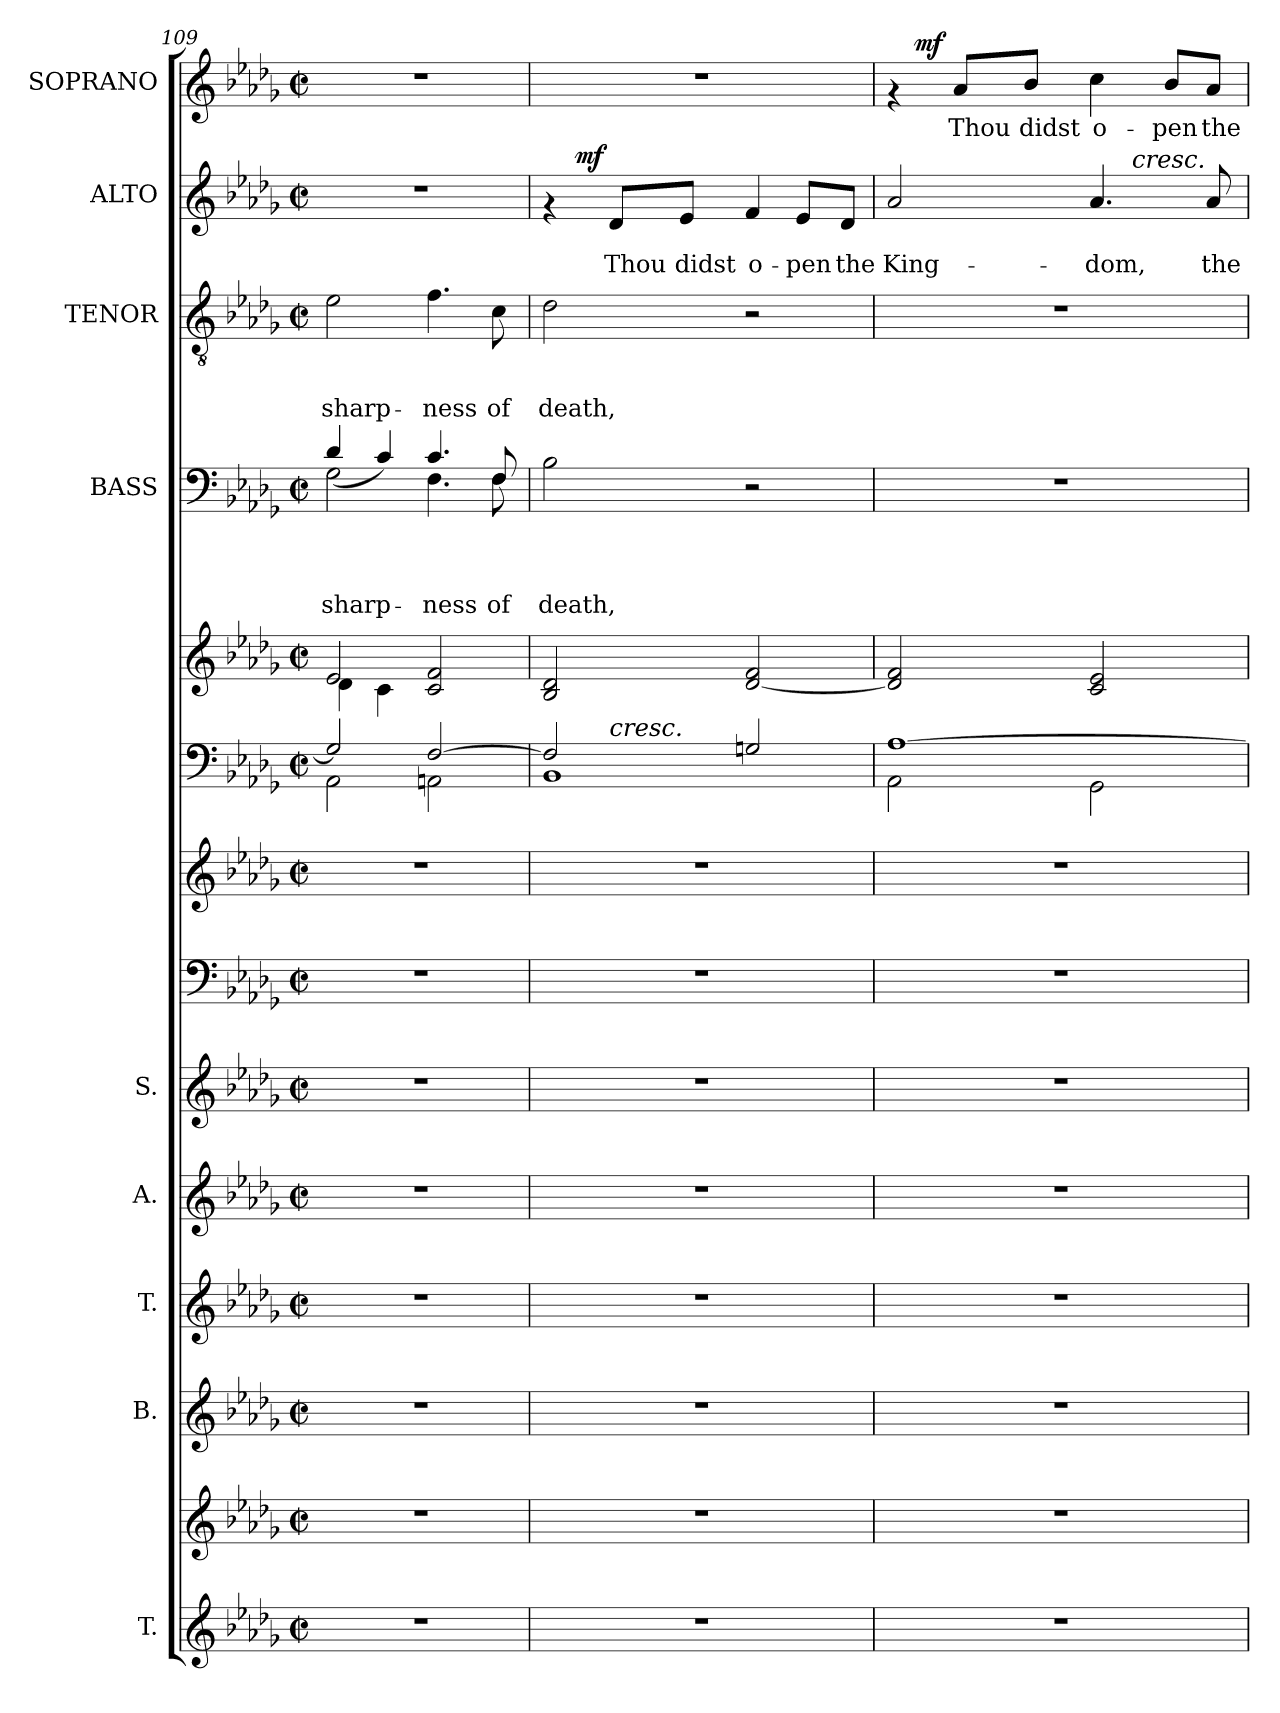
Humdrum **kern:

**kern	**kern	**kern	**kern	**kern	**kern	**kern	**kern	**kern	**kern	**kern	**text	**text	**text	**text	**kern	**text	**text	**text	**kern	**text	**text	**dynam	**kern	**text	**dynam
*part13	*part13	*part12	*part11	*part10	*part9	*part8	*part7	*part6	*part5	*part4	*part4	*part4	*part4	*part4	*part3	*part3	*part3	*part3	*part2	*part2	*part2	*part2	*part1	*part1	*part1
*staff14	*staff13	*staff12	*staff11	*staff10	*staff9	*staff8	*staff7	*staff6	*staff5	*staff4	*staff4	*staff4	*staff4	*staff4	*staff3	*staff3	*staff3	*staff3	*staff2	*staff2	*staff2	*staff2	*staff1	*staff1	*staff1
*I"T.	*	*I"B.	*I"T.	*I"A.	*I"S.	*	*	*	*	*I"BASS	*	*	*	*	*I"TENOR	*	*	*	*I"ALTO	*	*	*	*I"SOPRANO	*	*
*	*	*	*	*	*	*	*	*	*	*I'B.	*	*	*	*	*I'T.	*	*	*	*I'A.	*	*	*	*I'S.	*	*
*clefG2	*clefG2	*clefG2	*clefG2	*clefG2	*clefG2	*clefF4	*clefG2	*clefF4	*clefG2	*clefF4	*	*	*	*	*clefGv2	*	*	*	*clefG2	*	*	*	*clefG2	*	*
*k[b-e-a-d-g-]	*k[b-e-a-d-g-]	*k[b-e-a-d-g-]	*k[b-e-a-d-g-]	*k[b-e-a-d-g-]	*k[b-e-a-d-g-]	*k[b-e-a-d-g-]	*k[b-e-a-d-g-]	*k[b-e-a-d-g-]	*k[b-e-a-d-g-]	*k[b-e-a-d-g-]	*	*	*	*	*k[b-e-a-d-g-]	*	*	*	*k[b-e-a-d-g-]	*	*	*	*k[b-e-a-d-g-]	*	*
*D-:	*D-:	*D-:	*D-:	*D-:	*D-:	*D-:	*D-:	*D-:	*D-:	*D-:	*	*	*	*	*D-:	*	*	*	*D-:	*	*	*	*D-:	*	*
*M2/2	*M2/2	*M2/2	*M2/2	*M2/2	*M2/2	*M2/2	*M2/2	*M2/2	*M2/2	*M2/2	*	*	*	*	*M2/2	*	*	*	*M2/2	*	*	*	*M2/2	*	*
*met(c|)	*met(c|)	*met(c|)	*met(c|)	*met(c|)	*met(c|)	*met(c|)	*met(c|)	*met(c|)	*met(c|)	*met(c|)	*	*	*	*	*met(c|)	*	*	*	*met(c|)	*	*	*	*met(c|)	*	*
=109	=109	=109	=109	=109	=109	=109	=109	=109	=109	=109	=109	=109	=109	=109	=109	=109	=109	=109	=109	=109	=109	=109	=109	=109	=109
*	*	*	*	*	*	*	*	*^	*^	*^	*	*	*	*	*	*	*	*	*	*	*	*	*	*	*
!	!	!	!	!	!	!	!	!	!	!	!	!	!	!	!	!	!LO:LY:b	!	!	!	!LO:LY:b	!	!	!	!	!	!	!
1r	1r	1r	1r	1r	1r	1r	1r	2G-/]	2AA-\	2e-/	4d-\	2G-\	(>4d-/	.	.	.	sharp-	2e-\	.	.	sharp-	1r	.	.	.	1r	.	.
.	.	.	.	.	.	.	.	.	.	.	4c\	.	4c/)	.	.	.	.	.	.	.	.	.	.	.	.	.	.	.
!	!	!	!	!	!	!	!	!	!	!	!	!	!	!	!	!	!LO:LY:b	!	!	!	!LO:LY:b	!	!	!	!	!	!	!
.	.	.	.	.	.	.	.	[>2F/	2AAn\	2c/ 2f/	2ryy	4.F\	4.c/	.	.	.	ness	4.f\	.	.	-ness	.	.	.	.	.	.	.
!	!	!	!	!	!	!	!	!	!	!	!	!	!	!	!	!	!LO:LY:b	!	!	!	!LO:LY:b	!	!	!	!	!	!	!
.	.	.	.	.	.	.	.	.	.	.	.	8F/	8F\	.	.	.	-of	8c\	.	.	of	.	.	.	.	.	.	.
*	*	*	*	*	*	*	*	*	*	*v	*v	*	*	*	*	*	*	*	*	*	*	*	*	*	*	*	*	*
=110	=110	=110	=110	=110	=110	=110	=110	=110	=110	=110	=110	=110	=110	=110	=110	=110	=110	=110	=110	=110	=110	=110	=110	=110	=110	=110	=110
!	!	!	!	!	!	!	!	!	!	!	!	!	!	!	!	!LO:LY:b	!	!	!	!LO:LY:b	!	!	!	!	!	!	!
*	*	*	*	*	*	*	*	*	*^	*	*v	*v	*	*	*	*	*	*	*	*	*^	*	*	*	*	*	*
1r	1r	1r	1r	1r	1r	1r	1r	2F/]	1BB-	4ryy	2B-/ 2d-/	2B-\	.	.	.	death,	2d-\	.	.	death,	4rf	8ryy	.	.	.	1r	.	.
!	!	!	!	!	!	!	!	!	!	!	!	!	!	!	!	!	!	!	!	!	!	!	!	!	!LO:DY:a	!	!	!
.	.	.	.	.	.	.	.	.	.	.	.	.	.	.	.	.	.	.	.	.	.	2..ryy	.	.	mf	.	.	.
!	!	!	!	!	!	!	!	!	!	!LO:TX:a:i:t=cresc.	!	!	!	!	!	!	!	!	!	!	!	!	!	!	!	!	!	!
!	!	!	!	!	!	!	!	!	!	!	!	!	!	!	!	!	!	!	!	!	!	!	!	!LO:LY:b	!	!	!	!
.	.	.	.	.	.	.	.	.	.	2.ryy	.	.	.	.	.	.	.	.	.	.	8d-/L	.	.	Thou	.	.	.	.
!	!	!	!	!	!	!	!	!	!	!	!	!	!	!	!	!	!	!	!	!	!	!	!	!LO:LY:b	!	!	!	!
.	.	.	.	.	.	.	.	.	.	.	.	.	.	.	.	.	.	.	.	.	8e-/J	.	.	didst	.	.	.	.
!	!	!	!	!	!	!	!	!	!	!	!	!	!	!	!	!	!	!	!	!	!	!	!	!LO:LY:b	!	!	!	!
.	.	.	.	.	.	.	.	2Gn/	.	.	[>2d-/ 2f/	2r	.	.	.	.	2r	.	.	.	4f/	.	.	o-	.	.	.	.
!	!	!	!	!	!	!	!	!	!	!	!	!	!	!	!	!	!	!	!	!	!	!	!	!LO:LY:b	!	!	!	!
.	.	.	.	.	.	.	.	.	.	.	.	.	.	.	.	.	.	.	.	.	8e-/L	.	.	-pen	.	.	.	.
!	!	!	!	!	!	!	!	!	!	!	!	!	!	!	!	!	!	!	!	!	!	!	!	!LO:LY:b	!	!	!	!
.	.	.	.	.	.	.	.	.	.	.	.	.	.	.	.	.	.	.	.	.	8d-/J	.	.	the	.	.	.	.
!!LO:PB:g=z
=111	=111	=111	=111	=111	=111	=111	=111	=111	=111	=111	=111	=111	=111	=111	=111	=111	=111	=111	=111	=111	=111	=111	=111	=111	=111	=111	=111	=111
!	!	!	!	!	!	!	!	!	!	!	!	!	!	!	!	!	!	!	!	!	!	!	!	!LO:LY:b	!	!	!	!
*	*	*	*	*	*	*	*	*	*v	*v	*	*	*	*	*	*	*	*	*	*	*	*	*	*	*	*^	*	*
1r	1r	1r	1r	1r	1r	1r	1r	[>1A-	2AA-\	2d-/] 2f/	1r	.	.	.	.	1r	.	.	.	2a-/	2ryy	.	King-	.	4rf	16.ryy	.	.
!	!	!	!	!	!	!	!	!	!	!	!	!	!	!	!	!	!	!	!	!	!	!	!	!	!	!	!	!LO:DY:a
.	.	.	.	.	.	.	.	.	.	.	.	.	.	.	.	.	.	.	.	.	.	.	.	.	.	2ryy	.	mf
!	!	!	!	!	!	!	!	!	!	!	!	!	!	!	!	!	!	!	!	!	!	!	!	!	!	!	!LO:LY:b	!
.	.	.	.	.	.	.	.	.	.	.	.	.	.	.	.	.	.	.	.	.	.	.	.	.	8a-/L	.	Thou	.
!	!	!	!	!	!	!	!	!	!	!	!	!	!	!	!	!	!	!	!	!	!	!	!	!	!	!	!LO:LY:b	!
.	.	.	.	.	.	.	.	.	.	.	.	.	.	.	.	.	.	.	.	.	.	.	.	.	8b-/J	.	didst	.
!	!	!	!	!	!	!	!	!	!	!	!	!	!	!	!	!	!	!	!	!	!	!	!LO:LY:b	!	!	!	!LO:LY:b	!
.	.	.	.	.	.	.	.	.	2GG-\	2c/ 2e-/	.	.	.	.	.	.	.	.	.	4.a-/	8ryy	.	-dom,	.	4cc\	.	o-	.
.	.	.	.	.	.	.	.	.	.	.	.	.	.	.	.	.	.	.	.	.	.	.	.	.	.	4ryy	.	.
!	!	!	!	!	!	!	!	!	!	!	!	!	!	!	!	!	!	!	!	!	!LO:TX:a:i:t=cresc.	!	!	!	!	!	!	!
.	.	.	.	.	.	.	.	.	.	.	.	.	.	.	.	.	.	.	.	.	4.ryy	.	.	.	.	.	.	.
!	!	!	!	!	!	!	!	!	!	!	!	!	!	!	!	!	!	!	!	!	!	!	!	!	!	!	!LO:LY:b	!
.	.	.	.	.	.	.	.	.	.	.	.	.	.	.	.	.	.	.	.	.	.	.	.	.	8b-/L	.	-pen	.
.	.	.	.	.	.	.	.	.	.	.	.	.	.	.	.	.	.	.	.	.	.	.	.	.	.	8ryy	.	.
!	!	!	!	!	!	!	!	!	!	!	!	!	!	!	!	!	!	!	!	!	!	!	!LO:LY:b	!	!	!	!LO:LY:b	!
.	.	.	.	.	.	.	.	.	.	.	.	.	.	.	.	.	.	.	.	8a-/	.	.	the	.	8a-/J	.	the	.
.	.	.	.	.	.	.	.	.	.	.	.	.	.	.	.	.	.	.	.	.	.	.	.	.	.	32ryy	.	.
*	*	*	*	*	*	*	*	*	*	*	*	*	*	*	*	*	*	*	*	*v	*v	*	*	*	*	*	*	*
*	*	*	*	*	*	*	*	*v	*v	*	*	*	*	*	*	*	*	*	*	*	*	*	*	*v	*v	*	*
=	=	=	=	=	=	=	=	=	=	=	=	=	=	=	=	=	=	=	=	=	=	=	=	=	=
*-	*-	*-	*-	*-	*-	*-	*-	*-	*-	*-	*-	*-	*-	*-	*-	*-	*-	*-	*-	*-	*-	*-	*-	*-	*-
